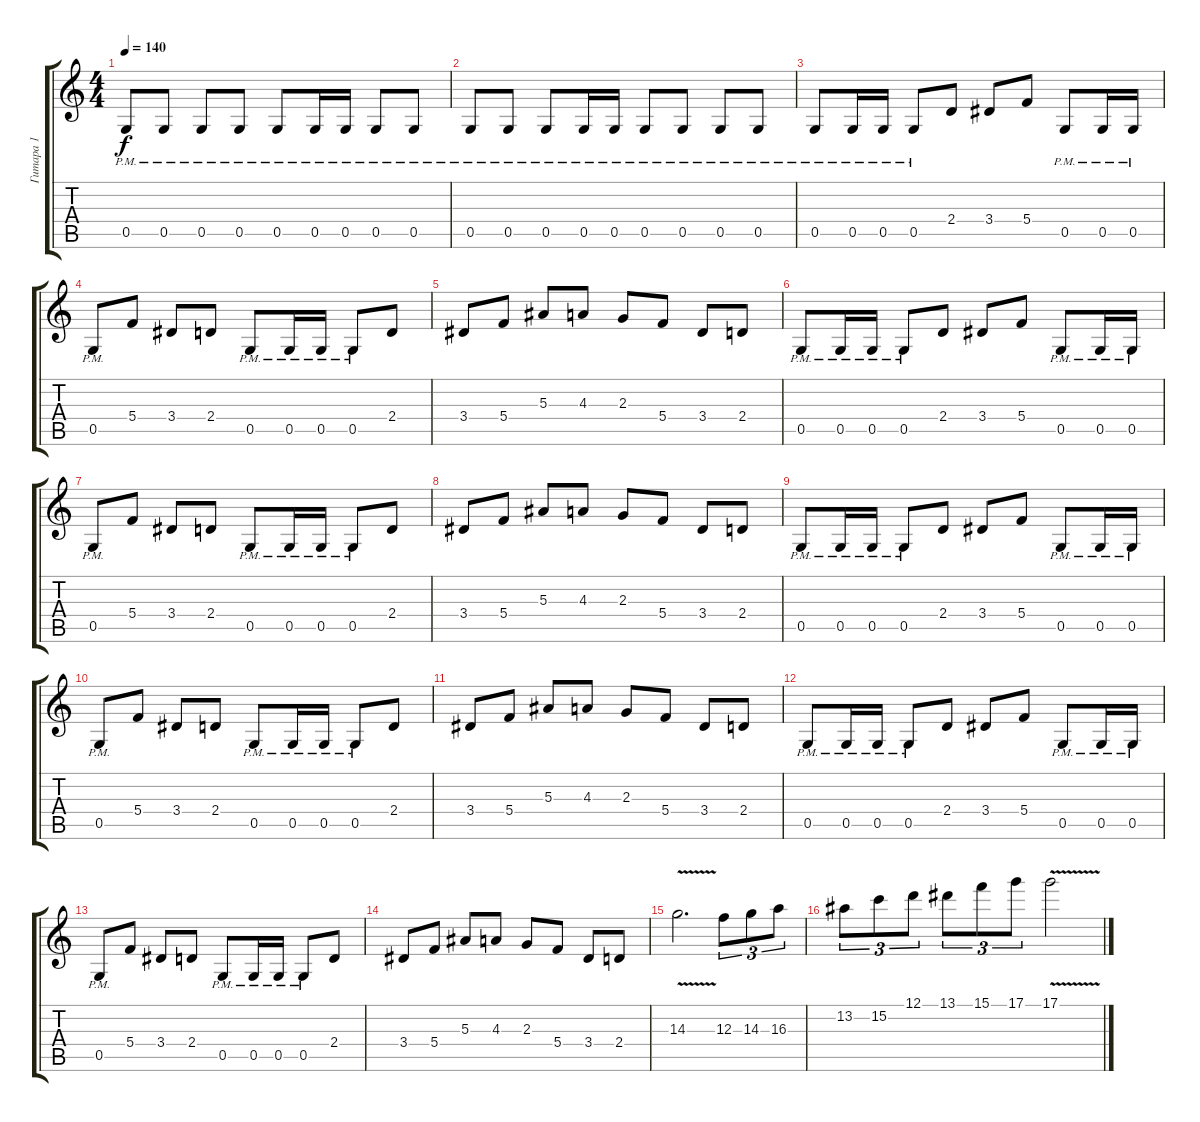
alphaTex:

\track ("Гитара 1" "Гитара 1") {instrument overdrivenguitar}
\staff {score tabs}
\tuning (D4 A3 F3 C3 G2 D2) {hide}
\ts (4 4)
\tempo 140
\clef g2
\ks c
0.5{pm}.8{dy f} 0.5{pm}.8 0.5{pm}.8 0.5{pm}.8 0.5{pm}.8 0.5{pm}.16 0.5{pm}.16 0.5{pm}.8 0.5{pm}.8 |
0.5{pm}.8 0.5{pm}.8 0.5{pm}.8 0.5{pm}.16 0.5{pm}.16 0.5{pm}.8 0.5{pm}.8 0.5{pm}.8 0.5{pm}.8 |
0.5{pm}.8 0.5{pm}.16 0.5{pm}.16 0.5{pm}.8 2.4.8 3.4.8 5.4.8 0.5{pm}.8 0.5{pm}.16 0.5{pm}.16 |
0.5{pm}.8 5.4.8 3.4.8 2.4.8 0.5{pm}.8 0.5{pm}.16 0.5{pm}.16 0.5{pm}.8 2.4.8 |
3.4.8 5.4.8 5.3.8 4.3.8 2.3.8 5.4.8 3.4.8 2.4.8 |
0.5{pm}.8 0.5{pm}.16 0.5{pm}.16 0.5{pm}.8 2.4.8 3.4.8 5.4.8 0.5{pm}.8 0.5{pm}.16 0.5{pm}.16 |
0.5{pm}.8 5.4.8 3.4.8 2.4.8 0.5{pm}.8 0.5{pm}.16 0.5{pm}.16 0.5{pm}.8 2.4.8 |
3.4.8 5.4.8 5.3.8 4.3.8 2.3.8 5.4.8 3.4.8 2.4.8 |
0.5{pm}.8 0.5{pm}.16 0.5{pm}.16 0.5{pm}.8 2.4.8 3.4.8 5.4.8 0.5{pm}.8 0.5{pm}.16 0.5{pm}.16 |
0.5{pm}.8 5.4.8 3.4.8 2.4.8 0.5{pm}.8 0.5{pm}.16 0.5{pm}.16 0.5{pm}.8 2.4.8 |
3.4.8 5.4.8 5.3.8 4.3.8 2.3.8 5.4.8 3.4.8 2.4.8 |
0.5{pm}.8 0.5{pm}.16 0.5{pm}.16 0.5{pm}.8 2.4.8 3.4.8 5.4.8 0.5{pm}.8 0.5{pm}.16 0.5{pm}.16 |
0.5{pm}.8 5.4.8 3.4.8 2.4.8 0.5{pm}.8 0.5{pm}.16 0.5{pm}.16 0.5{pm}.8 2.4.8 |
3.4.8 5.4.8 5.3.8 4.3.8 2.3.8 5.4.8 3.4.8 2.4.8 |
14.3{v}.2{d} 12.3.8{tu (3 2)} 14.3.8{tu (3 2)} 16.3.8{tu (3 2)} |
13.2.8{tu (3 2)} 15.2.8{tu (3 2)} 12.1.8{tu (3 2)} 13.1.8{tu (3 2)} 15.1.8{tu (3 2)} 17.1.8{tu (3 2)} 17.1{v}.2
